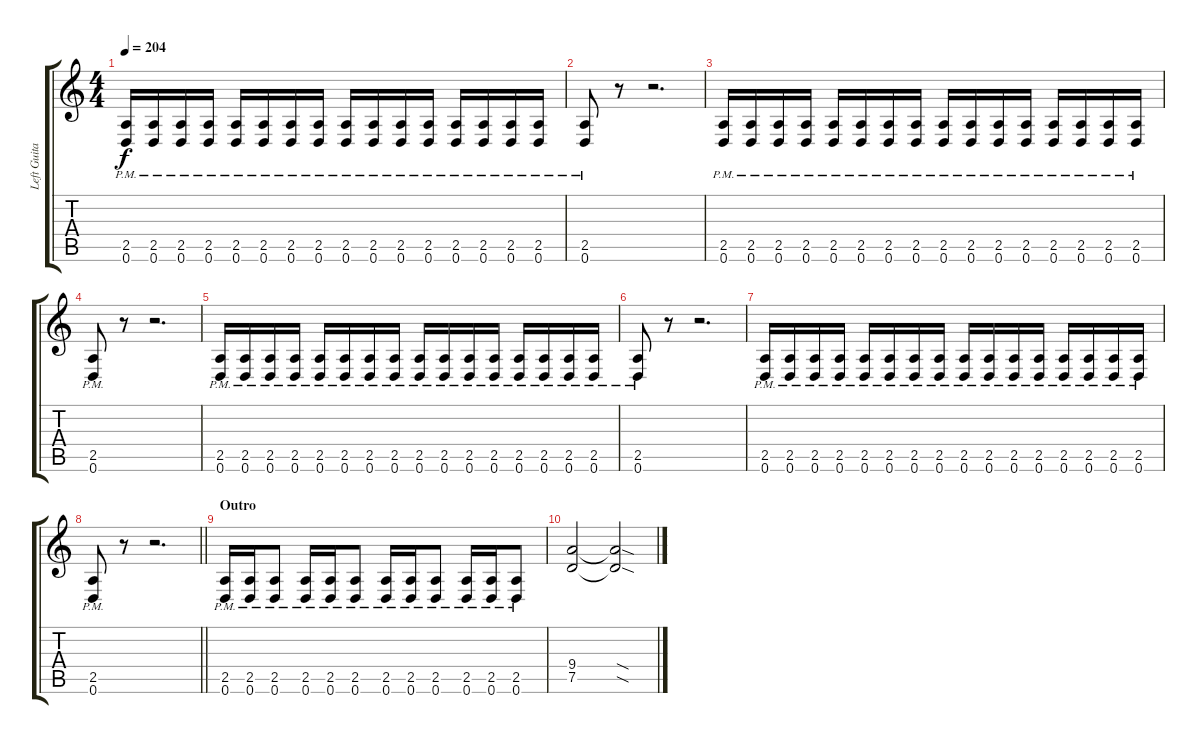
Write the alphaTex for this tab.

\track ("Left Guitar" "Left Guita") {instrument distortionguitar}
\staff {score tabs}
\tuning (D4 A3 F3 C3 G2 D2) {hide}
\ts (4 4)
\tempo 204
\clef g2
\ks c
(2.5{pm} 0.6{pm}).16{dy f} (2.5{pm} 0.6{pm}).16 (2.5{pm} 0.6{pm}).16 (2.5{pm} 0.6{pm}).16 (2.5{pm} 0.6{pm}).16 (2.5{pm} 0.6{pm}).16 (2.5{pm} 0.6{pm}).16 (2.5{pm} 0.6{pm}).16 (2.5{pm} 0.6{pm}).16 (2.5{pm} 0.6{pm}).16 (2.5{pm} 0.6{pm}).16 (2.5{pm} 0.6{pm}).16 (2.5{pm} 0.6{pm}).16 (2.5{pm} 0.6{pm}).16 (2.5{pm} 0.6{pm}).16 (2.5{pm} 0.6{pm}).16 |
(2.5{pm} 0.6{pm}).8 r.8 r.2{d} |
(2.5{pm} 0.6{pm}).16 (2.5{pm} 0.6{pm}).16 (2.5{pm} 0.6{pm}).16 (2.5{pm} 0.6{pm}).16 (2.5{pm} 0.6{pm}).16 (2.5{pm} 0.6{pm}).16 (2.5{pm} 0.6{pm}).16 (2.5{pm} 0.6{pm}).16 (2.5{pm} 0.6{pm}).16 (2.5{pm} 0.6{pm}).16 (2.5{pm} 0.6{pm}).16 (2.5{pm} 0.6{pm}).16 (2.5{pm} 0.6{pm}).16 (2.5{pm} 0.6{pm}).16 (2.5{pm} 0.6{pm}).16 (2.5{pm} 0.6{pm}).16 |
(2.5{pm} 0.6{pm}).8 r.8 r.2{d} |
(2.5{pm} 0.6{pm}).16 (2.5{pm} 0.6{pm}).16 (2.5{pm} 0.6{pm}).16 (2.5{pm} 0.6{pm}).16 (2.5{pm} 0.6{pm}).16 (2.5{pm} 0.6{pm}).16 (2.5{pm} 0.6{pm}).16 (2.5{pm} 0.6{pm}).16 (2.5{pm} 0.6{pm}).16 (2.5{pm} 0.6{pm}).16 (2.5{pm} 0.6{pm}).16 (2.5{pm} 0.6{pm}).16 (2.5{pm} 0.6{pm}).16 (2.5{pm} 0.6{pm}).16 (2.5{pm} 0.6{pm}).16 (2.5{pm} 0.6{pm}).16 |
(2.5{pm} 0.6{pm}).8 r.8 r.2{d} |
(2.5{pm} 0.6{pm}).16 (2.5{pm} 0.6{pm}).16 (2.5{pm} 0.6{pm}).16 (2.5{pm} 0.6{pm}).16 (2.5{pm} 0.6{pm}).16 (2.5{pm} 0.6{pm}).16 (2.5{pm} 0.6{pm}).16 (2.5{pm} 0.6{pm}).16 (2.5{pm} 0.6{pm}).16 (2.5{pm} 0.6{pm}).16 (2.5{pm} 0.6{pm}).16 (2.5{pm} 0.6{pm}).16 (2.5{pm} 0.6{pm}).16 (2.5{pm} 0.6{pm}).16 (2.5{pm} 0.6{pm}).16 (2.5{pm} 0.6{pm}).16 |
\barLineRight lightlight
(2.5{pm} 0.6{pm}).8 r.8 r.2{d} |
\section ("" "Outro")
(2.5{pm} 0.6{pm}).16 (2.5{pm} 0.6{pm}).16 (2.5{pm} 0.6{pm}).8 (2.5{pm} 0.6{pm}).16 (2.5{pm} 0.6{pm}).16 (2.5{pm} 0.6{pm}).8 (2.5{pm} 0.6{pm}).16 (2.5{pm} 0.6{pm}).16 (2.5{pm} 0.6{pm}).8 (2.5{pm} 0.6{pm}).16 (2.5{pm} 0.6{pm}).16 (2.5{pm} 0.6{pm}).8 |
(9.4 7.5).2 (9.4{sod t} 7.5{sod t}).2
